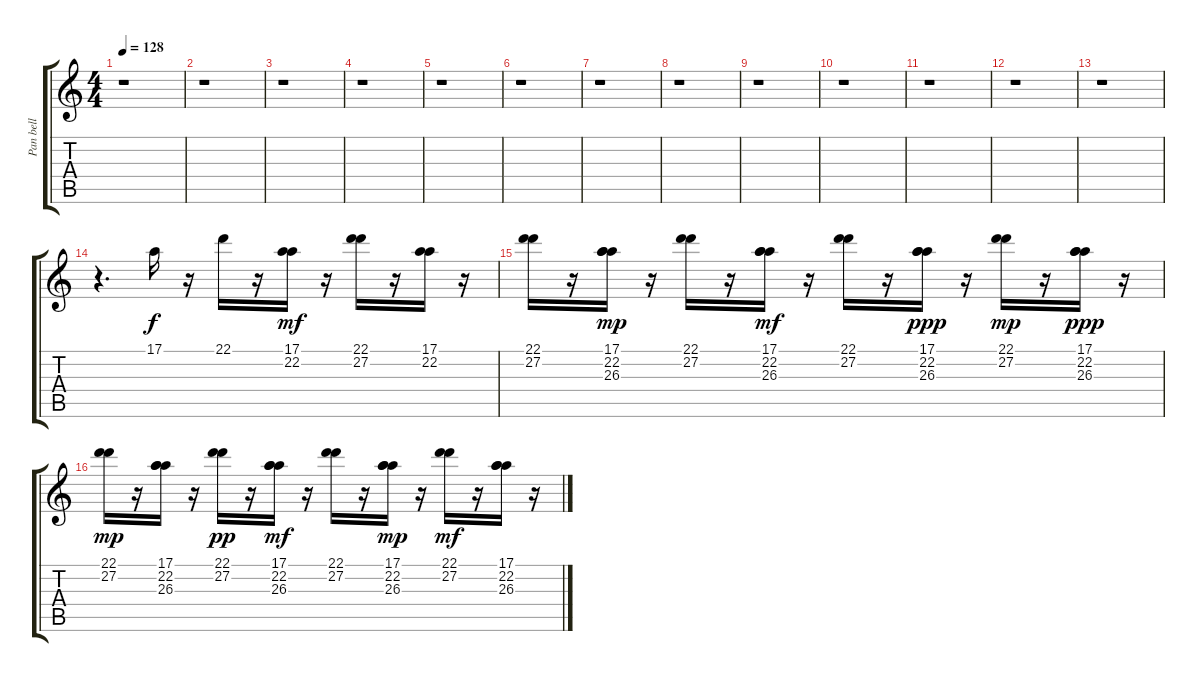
\track ("Pan bell" "Pan bell") {instrument electricpiano1}
\staff {score tabs}
\tuning (E4 B3 G3 D3 A2 E2) {hide}
\ts (4 4)
\tempo 128
\clef g2
\ks c
r.1{dy f} |
r.1 |
r.1 |
r.1 |
r.1 |
r.1 |
r.1 |
r.1 |
r.1 |
r.1 |
r.1 |
r.1 |
r.1 |
r.4{d} 17.1.16{balance 13} r.16 22.1.16 r.16 (17.1 22.2).16{dy mf balance 13} r.16 (22.1 27.2).16{balance 12} r.16 (17.1 22.2).16{balance 8} r.16 |
(22.1 27.2).16{balance 6} r.16 (17.1 22.2 26.3).16{dy mp balance 5} r.16 (22.1 27.2).16{balance 4} r.16 (17.1 22.2 26.3).16{dy mf balance 3} r.16 (22.1 27.2).16{balance 3} r.16 (17.1 22.2 26.3).16{dy ppp balance 2} r.16 (22.1 27.2).16{dy mp balance 1} r.16 (17.1 22.2 26.3).16{dy ppp balance 0} r.16 |
(22.1 27.2).16{dy mp balance 3} r.16 (17.1 22.2 26.3).16{balance 5} r.16 (22.1 27.2).16{dy pp balance 9} r.16 (17.1 22.2 26.3).16{dy mf balance 12} r.16 (22.1 27.2).16{balance 13} r.16 (17.1 22.2 26.3).16{dy mp balance 16} r.16 (22.1 27.2).16{dy mf} r.16 (17.1 22.2 26.3).16{balance 16} r.16
